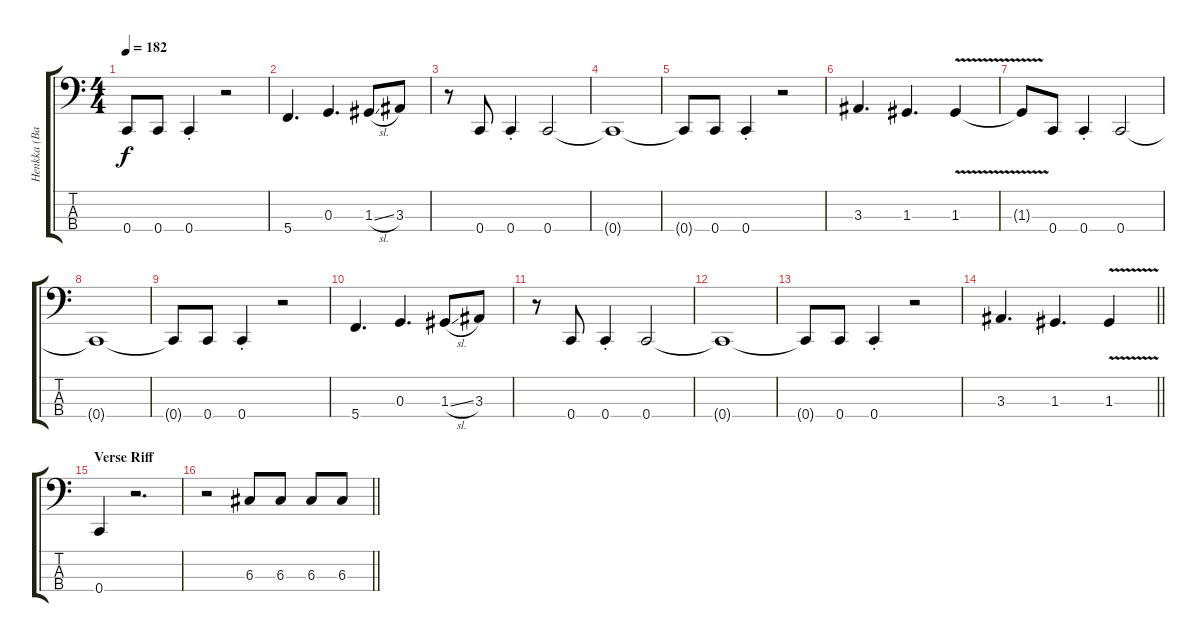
\track ("Henkka (Bass)" "Henkka (Ba") {instrument electricbasspick}
\staff {score tabs}
\tuning (F2 C2 G1 C1) {hide}
\ts (4 4)
\tempo 182
\clef f4
\ks c
0.4{t}.8{dy f} 0.4.8 0.4{st}.4 r.2 |
5.4.4{d} 0.3.4{d} 1.3{sl}.8 3.3.8 |
r.8 0.4.8 0.4{st}.4 0.4.2 |
0.4{t}.1 |
0.4{t}.8 0.4.8 0.4{st}.4 r.2 |
3.3.4{d} 1.3.4{d} 1.3{v}.4 |
1.3{t}.8 0.4.8 0.4{st}.4 0.4.2 |
0.4{t}.1 |
0.4{t}.8 0.4.8 0.4{st}.4 r.2 |
5.4.4{d} 0.3.4{d} 1.3{sl}.8 3.3.8 |
r.8 0.4.8 0.4{st}.4 0.4.2 |
0.4{t}.1 |
0.4{t}.8 0.4.8 0.4{st}.4 r.2 |
\barLineRight lightlight
3.3.4{d} 1.3.4{d} 1.3{v}.4 |
\section ("" "Verse Riff")
0.4.4 r.2{d} |
\barLineRight lightlight
r.2 6.3.8 6.3.8 6.3.8 6.3.8
